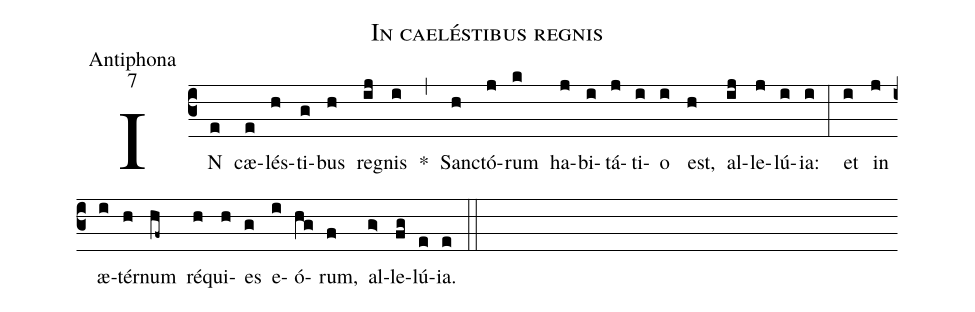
name:In caeléstibus regnis;
office-part:Antiphona;
mode:7;
%%
(c3)IN(e) cæ(e)lés(h)ti(g)bus(h) re(ij)gnis(i) *(,) Sanc(h)tó(j)rum(k) ha(j)bi(i)tá(j)ti(i)o(i) est,(h) al(ij)le(j)lú(i)ia:(i) (:) et(i) in(j) æ(i)tér(h)num(hf~) ré(h)qui(h)es(g) e(i)ó(hg)rum,(f) al(g>)le(fg)lú(e)ia.(e) (::)
